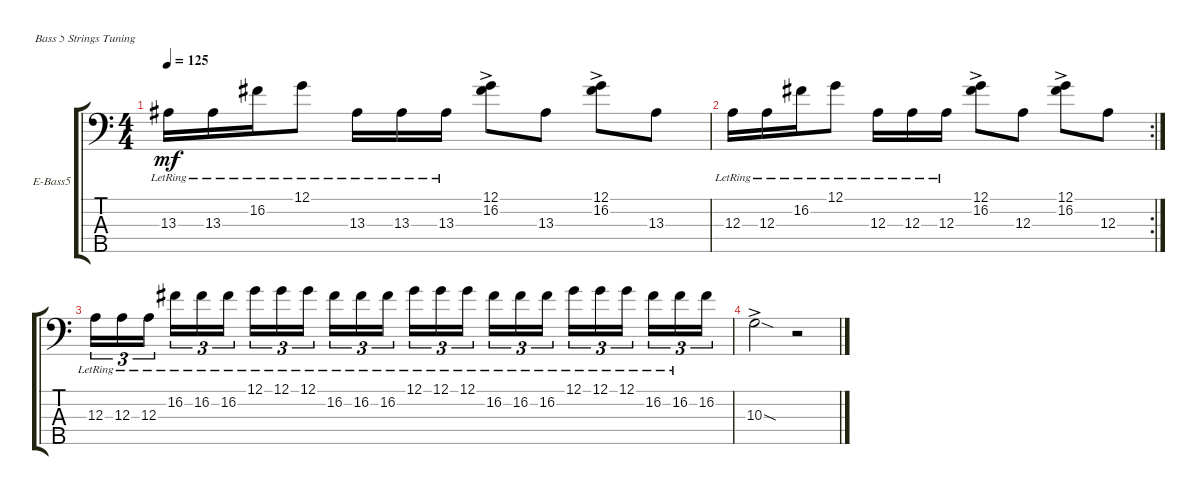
\defaultSystemsLayout 4
\bracketExtendMode groupsimilarinstruments
\firstSystemTrackNameOrientation horizontal
\otherSystemsTrackNameOrientation horizontal
\track ("Electric Bass" "E-Bass5") {instrument electricbassfinger}
\staff {score tabs}
\tuning (G2 D2 A1 E1 B0)
\ts (4 4)
\tempo 125
\clef f4
\ks c
13.3{lr}.16{dy mf} 13.3{lr}.16 16.2{lr}.16 12.1{lr}.8 13.3{lr}.16 13.3{lr}.16 13.3{lr}.16 (12.1{ac} 16.2{ac}).8 13.3.8 (12.1{ac} 16.2{ac}).8 13.3.8 |
\rc 2
12.3{lr}.16 12.3{lr}.16 16.2{lr}.16 12.1{lr}.8 12.3{lr}.16 12.3{lr}.16 12.3{lr}.16 (12.1{ac} 16.2{ac}).8 12.3.8 (12.1{ac} 16.2{ac}).8 12.3.8 |
12.3{lr}.16{tu (3 2)} 12.3{lr}.16{tu (3 2)} 12.3{lr}.16{tu (3 2)} 16.2{lr}.16{tu (3 2)} 16.2{lr}.16{tu (3 2)} 16.2{lr}.16{tu (3 2)} 12.1{lr}.16{tu (3 2)} 12.1{lr}.16{tu (3 2)} 12.1{lr}.16{tu (3 2)} 16.2{lr}.16{tu (3 2)} 16.2{lr}.16{tu (3 2)} 16.2{lr}.16{tu (3 2)} 12.1{lr}.16{tu (3 2)} 12.1{lr}.16{tu (3 2)} 12.1{lr}.16{tu (3 2)} 16.2{lr}.16{tu (3 2)} 16.2{lr}.16{tu (3 2)} 16.2{lr}.16{tu (3 2)} 12.1{lr}.16{tu (3 2)} 12.1{lr}.16{tu (3 2)} 12.1{lr}.16{tu (3 2)} 16.2{lr}.16{tu (3 2)} 16.2{lr}.16{tu (3 2)} 16.2.16{tu (3 2)} |
10.3{sod ac}.2 r.2
